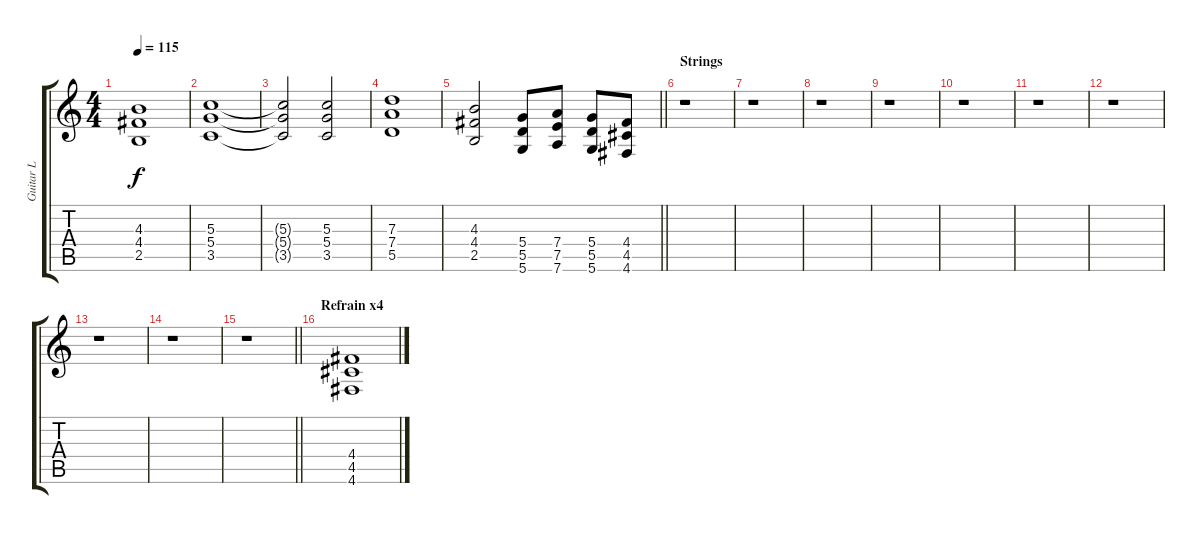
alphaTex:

\track ("Guitar L" "Guitar L") {instrument electricguitarclean}
\staff {score tabs}
\tuning (E4 B3 G3 D3 A2 D2) {hide}
\ts (4 4)
\tempo 115
\clef g2
\ks c
(4.3 4.4 2.5).1{dy f} |
(5.3 5.4 3.5).1 |
(5.3{t} 5.4{t} 3.5{t}).2 (5.3 5.4 3.5).2 |
(7.3 7.4 5.5).1 |
\barLineRight lightlight
(4.3 4.4 2.5).2 (5.4 5.5 5.6).8 (7.4 7.5 7.6).8 (5.4 5.5 5.6).8 (4.4 4.5 4.6).8 |
\section ("" "Strings")
r.1 |
r.1 |
r.1 |
r.1 |
r.1 |
r.1 |
r.1 |
r.1 |
r.1 |
\barLineRight lightlight
r.1 |
\section ("" "Refrain x4")
(4.4 4.5 4.6).1{volume 11 instrument distortionguitar}
